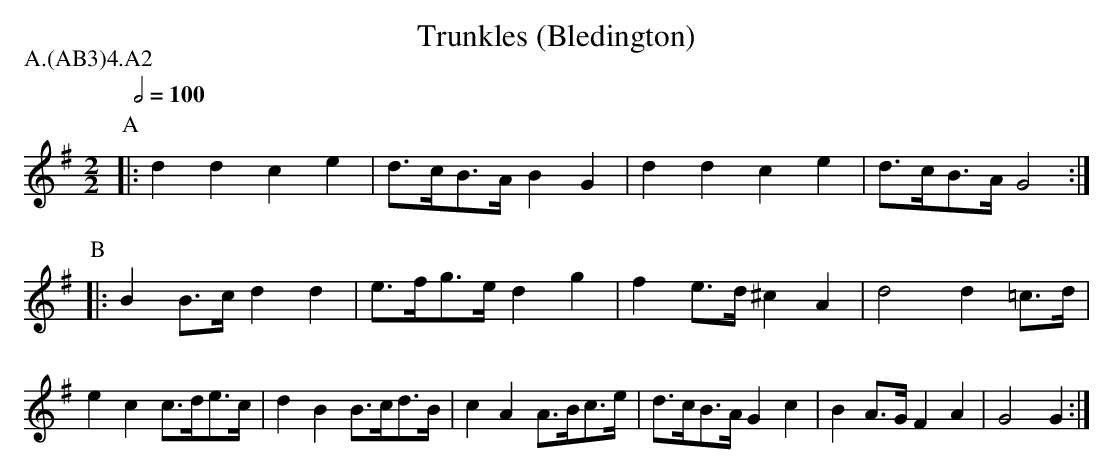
X:1
T:Trunkles (Bledington)
L:1/16
M:2/2
P:A.(AB3)4.A2
K:G
Q:1/2=100
P:A
|: d4  d4  c4 e4  | d3cB3A    B4 G4  | d4 d4  c4  e4 | d3cB3A G8 :|
P:B
|: B4  B3c d4 d4  | e3fg3e    d4 g4  | f4 e3d ^c4 A4 | d8 d4 =c3d |
e4 c4 c3de3c | d4  B4    B3cd3B | c4 A4 A3Bc3e | d3cB3A G4 \
c4 | B4 A3G F4 A4  | G8 G4 :|
